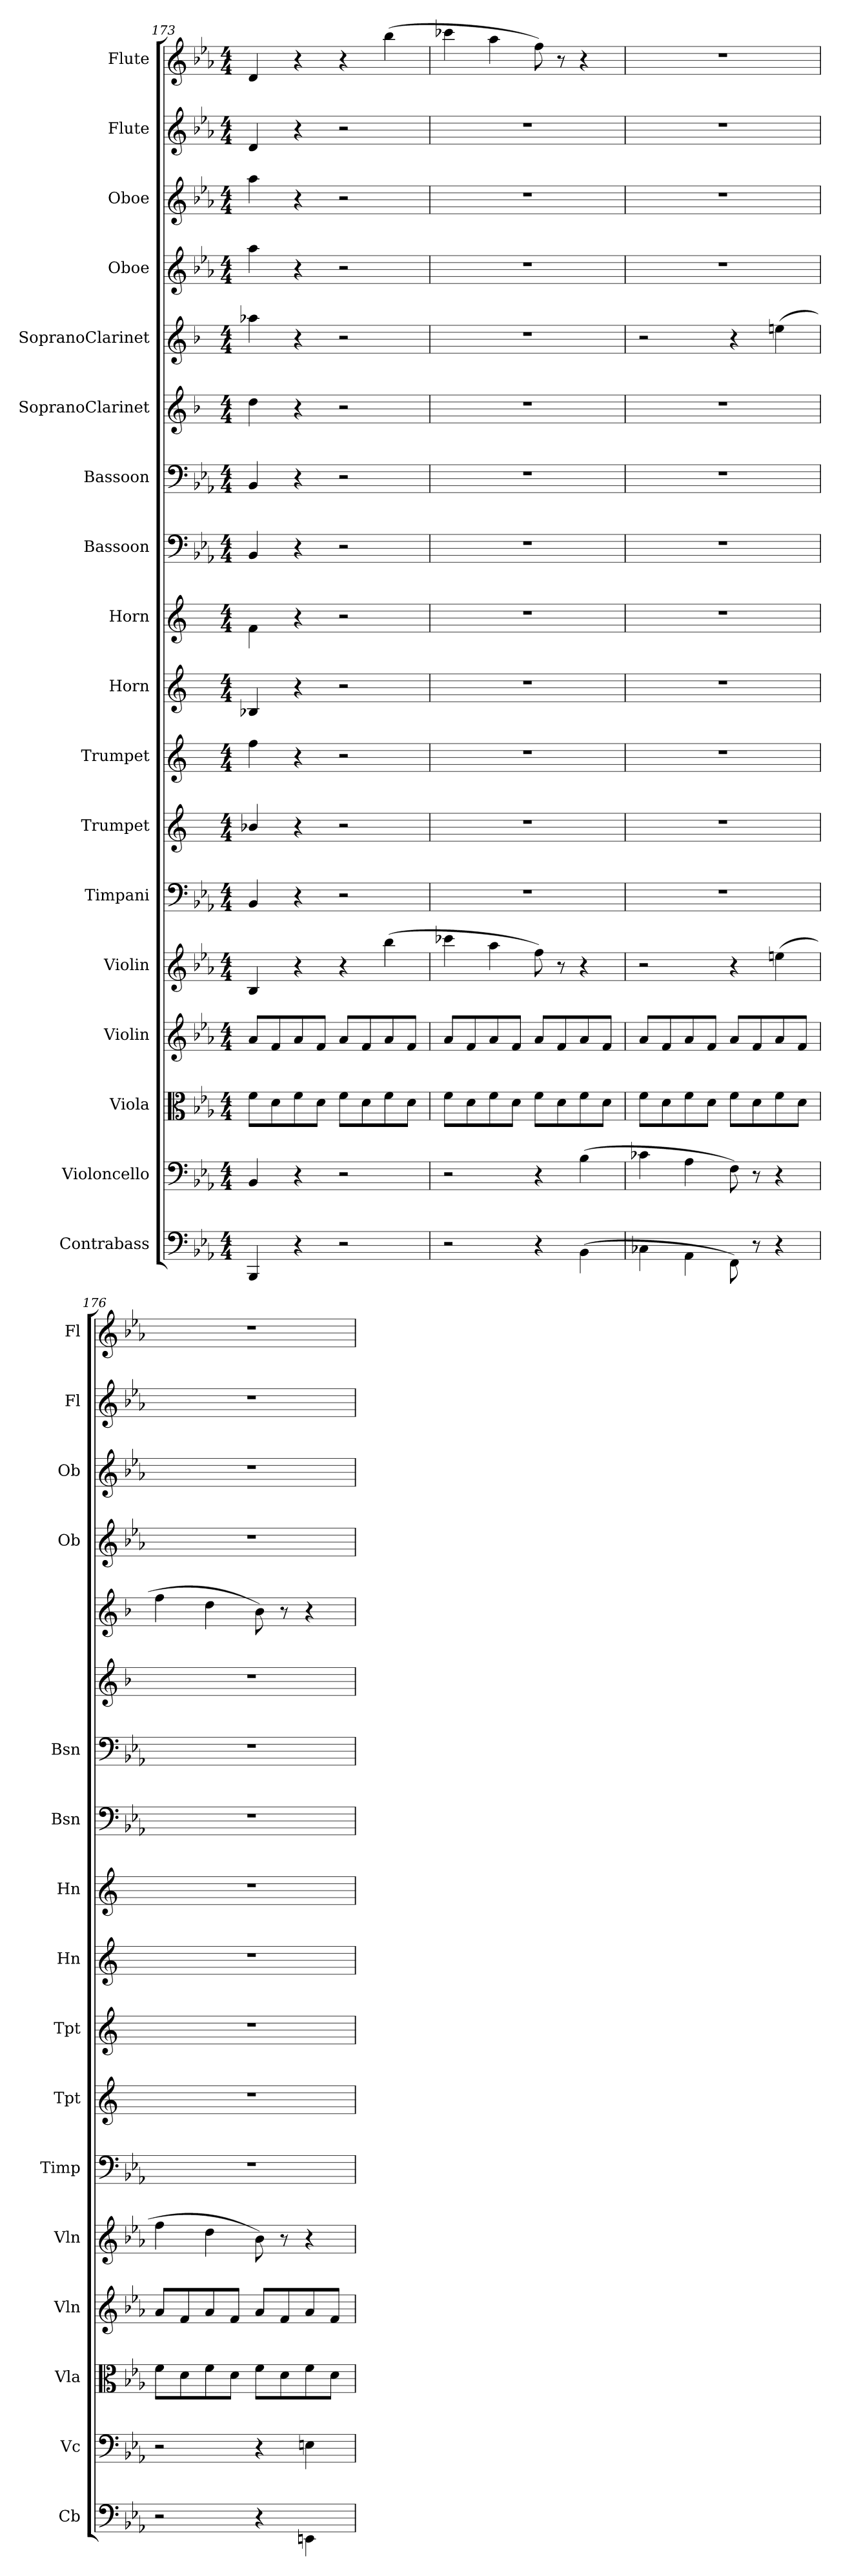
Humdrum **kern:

**kern	**kern	**kern	**kern	**kern	**kern	**kern	**kern	**kern	**kern	**kern	**kern	**kern	**kern	**kern	**kern	**kern	**kern
*part18	*part17	*part16	*part15	*part14	*part13	*part12	*part11	*part10	*part9	*part8	*part7	*part6	*part5	*part4	*part3	*part2	*part1
*staff18	*staff17	*staff16	*staff15	*staff14	*staff13	*staff12	*staff11	*staff10	*staff9	*staff8	*staff7	*staff6	*staff5	*staff4	*staff3	*staff2	*staff1
*I"Contrabass	*I"Violoncello	*I"Viola	*I"Violin	*I"Violin	*I"Timpani	*I"Trumpet	*I"Trumpet	*I"Horn	*I"Horn	*I"Bassoon	*I"Bassoon	*I"SopranoClarinet	*I"SopranoClarinet	*I"Oboe	*I"Oboe	*I"Flute	*I"Flute
*I'Cb	*I'Vc	*I'Vla	*I'Vln	*I'Vln	*I'Timp	*I'Tpt	*I'Tpt	*I'Hn	*I'Hn	*I'Bsn	*I'Bsn	*	*	*I'Ob	*I'Ob	*I'Fl	*I'Fl
*clefF4	*clefF4	*clefC3	*clefG2	*clefG2	*clefF4	*clefG2	*clefG2	*clefG2	*clefG2	*clefF4	*clefF4	*clefG2	*clefG2	*clefG2	*clefG2	*clefG2	*clefG2
*k[b-e-a-]	*k[b-e-a-]	*k[b-e-a-]	*k[b-e-a-]	*k[b-e-a-]	*k[b-e-a-]	*k[]	*k[]	*k[]	*k[]	*k[b-e-a-]	*k[b-e-a-]	*k[b-]	*k[b-]	*k[b-e-a-]	*k[b-e-a-]	*k[b-e-a-]	*k[b-e-a-]
*M4/4	*M4/4	*M4/4	*M4/4	*M4/4	*M4/4	*M4/4	*M4/4	*M4/4	*M4/4	*M4/4	*M4/4	*M4/4	*M4/4	*M4/4	*M4/4	*M4/4	*M4/4
=173	=173	=173	=173	=173	=173	=173	=173	=173	=173	=173	=173	=173	=173	=173	=173	=173	=173
4BBB-/	4BB-/	8f\L	8a-/L	4B-/	4BB-/	4b-X/	4ff\	4B-X/	4f\	4BB-/	4BB-/	4dd\	4aa-X\	4aa-\	4aa-\	4d/	4d/
.	.	8d\	8f/	.	.	.	.	.	.	.	.	.	.	.	.	.	.
4r	4r	8f\	8a-/	4r	4r	4r	4r	4r	4r	4r	4r	4r	4r	4r	4r	4r	4r
.	.	8d\J	8f/J	.	.	.	.	.	.	.	.	.	.	.	.	.	.
2r	2r	8f\L	8a-/L	4r	2r	2r	2r	2r	2r	2r	2r	2r	2r	2r	2r	2r	4r
.	.	8d\	8f/	.	.	.	.	.	.	.	.	.	.	.	.	.	.
.	.	8f\	8a-/	(4bb-\	.	.	.	.	.	.	.	.	.	.	.	.	(4bb-\
.	.	8d\J	8f/J	.	.	.	.	.	.	.	.	.	.	.	.	.	.
=174	=174	=174	=174	=174	=174	=174	=174	=174	=174	=174	=174	=174	=174	=174	=174	=174	=174
2r	2r	8f\L	8a-/L	4ccc-X\	1r	1r	1r	1r	1r	1r	1r	1r	1r	1r	1r	1r	4ccc-X\
.	.	8d\	8f/	.	.	.	.	.	.	.	.	.	.	.	.	.	.
.	.	8f\	8a-/	4aa-\	.	.	.	.	.	.	.	.	.	.	.	.	4aa-\
.	.	8d\J	8f/J	.	.	.	.	.	.	.	.	.	.	.	.	.	.
4r	4r	8f\L	8a-/L	8ff\)	.	.	.	.	.	.	.	.	.	.	.	.	8ff\)
.	.	8d\	8f/	8r	.	.	.	.	.	.	.	.	.	.	.	.	8r
(4BB-\	(4B-\	8f\	8a-/	4r	.	.	.	.	.	.	.	.	.	.	.	.	4r
.	.	8d\J	8f/J	.	.	.	.	.	.	.	.	.	.	.	.	.	.
=175	=175	=175	=175	=175	=175	=175	=175	=175	=175	=175	=175	=175	=175	=175	=175	=175	=175
4C-X\	4c-X\	8f\L	8a-/L	2r	1r	1r	1r	1r	1r	1r	1r	1r	2r	1r	1r	1r	1r
.	.	8d\	8f/	.	.	.	.	.	.	.	.	.	.	.	.	.	.
4AA-\	4A-\	8f\	8a-/	.	.	.	.	.	.	.	.	.	.	.	.	.	.
.	.	8d\J	8f/J	.	.	.	.	.	.	.	.	.	.	.	.	.	.
8FF\)	8F\)	8f\L	8a-/L	4r	.	.	.	.	.	.	.	.	4r	.	.	.	.
8r	8r	8d\	8f/	.	.	.	.	.	.	.	.	.	.	.	.	.	.
4r	4r	8f\	8a-/	(4een\	.	.	.	.	.	.	.	.	(4een\	.	.	.	.
.	.	8d\J	8f/J	.	.	.	.	.	.	.	.	.	.	.	.	.	.
=176	=176	=176	=176	=176	=176	=176	=176	=176	=176	=176	=176	=176	=176	=176	=176	=176	=176
2r	2r	8f\L	8a-/L	4ff\	1r	1r	1r	1r	1r	1r	1r	1r	4ff\	1r	1r	1r	1r
.	.	8d\	8f/	.	.	.	.	.	.	.	.	.	.	.	.	.	.
.	.	8f\	8a-/	4dd\	.	.	.	.	.	.	.	.	4dd\	.	.	.	.
.	.	8d\J	8f/J	.	.	.	.	.	.	.	.	.	.	.	.	.	.
4r	4r	8f\L	8a-/L	8b-\)	.	.	.	.	.	.	.	.	8b-\)	.	.	.	.
.	.	8d\	8f/	8r	.	.	.	.	.	.	.	.	8r	.	.	.	.
4EEn\	4En\	8f\	8a-/	4r	.	.	.	.	.	.	.	.	4r	.	.	.	.
.	.	8d\J	8f/J	.	.	.	.	.	.	.	.	.	.	.	.	.	.
=	=	=	=	=	=	=	=	=	=	=	=	=	=	=	=	=	=
*-	*-	*-	*-	*-	*-	*-	*-	*-	*-	*-	*-	*-	*-	*-	*-	*-	*-
